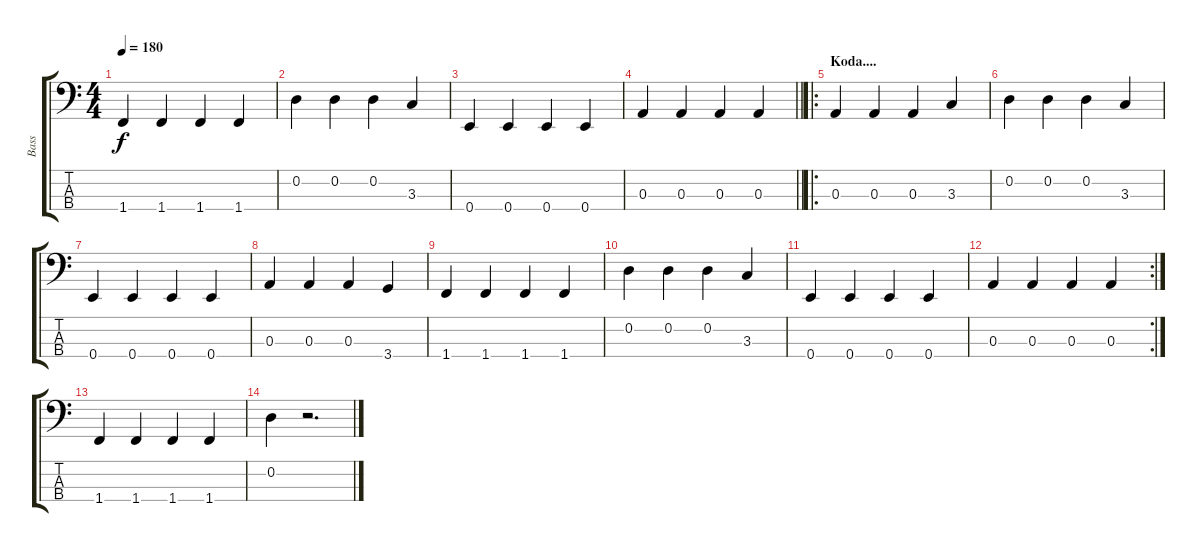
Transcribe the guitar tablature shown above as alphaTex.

\track ("Bass" "Bass") {instrument electricbassfinger}
\staff {score tabs}
\tuning (G2 D2 A1 E1) {hide}
\ts (4 4)
\tempo 180
\clef f4
\ks c
1.4.4{dy f} 1.4.4 1.4.4 1.4.4 |
0.2.4 0.2.4 0.2.4 3.3.4 |
0.4.4 0.4.4 0.4.4 0.4.4 |
\barLineRight lightlight
0.3.4 0.3.4 0.3.4 0.3.4 |
\ro
\section ("" "Koda....")
0.3.4 0.3.4 0.3.4 3.3.4 |
0.2.4 0.2.4 0.2.4 3.3.4 |
0.4.4 0.4.4 0.4.4 0.4.4 |
0.3.4 0.3.4 0.3.4 3.4.4 |
1.4.4 1.4.4 1.4.4 1.4.4 |
0.2.4 0.2.4 0.2.4 3.3.4 |
0.4.4 0.4.4 0.4.4 0.4.4 |
\rc 2
0.3.4 0.3.4 0.3.4 0.3.4 |
1.4.4 1.4.4 1.4.4 1.4.4 |
0.2.4 r.2{d}
